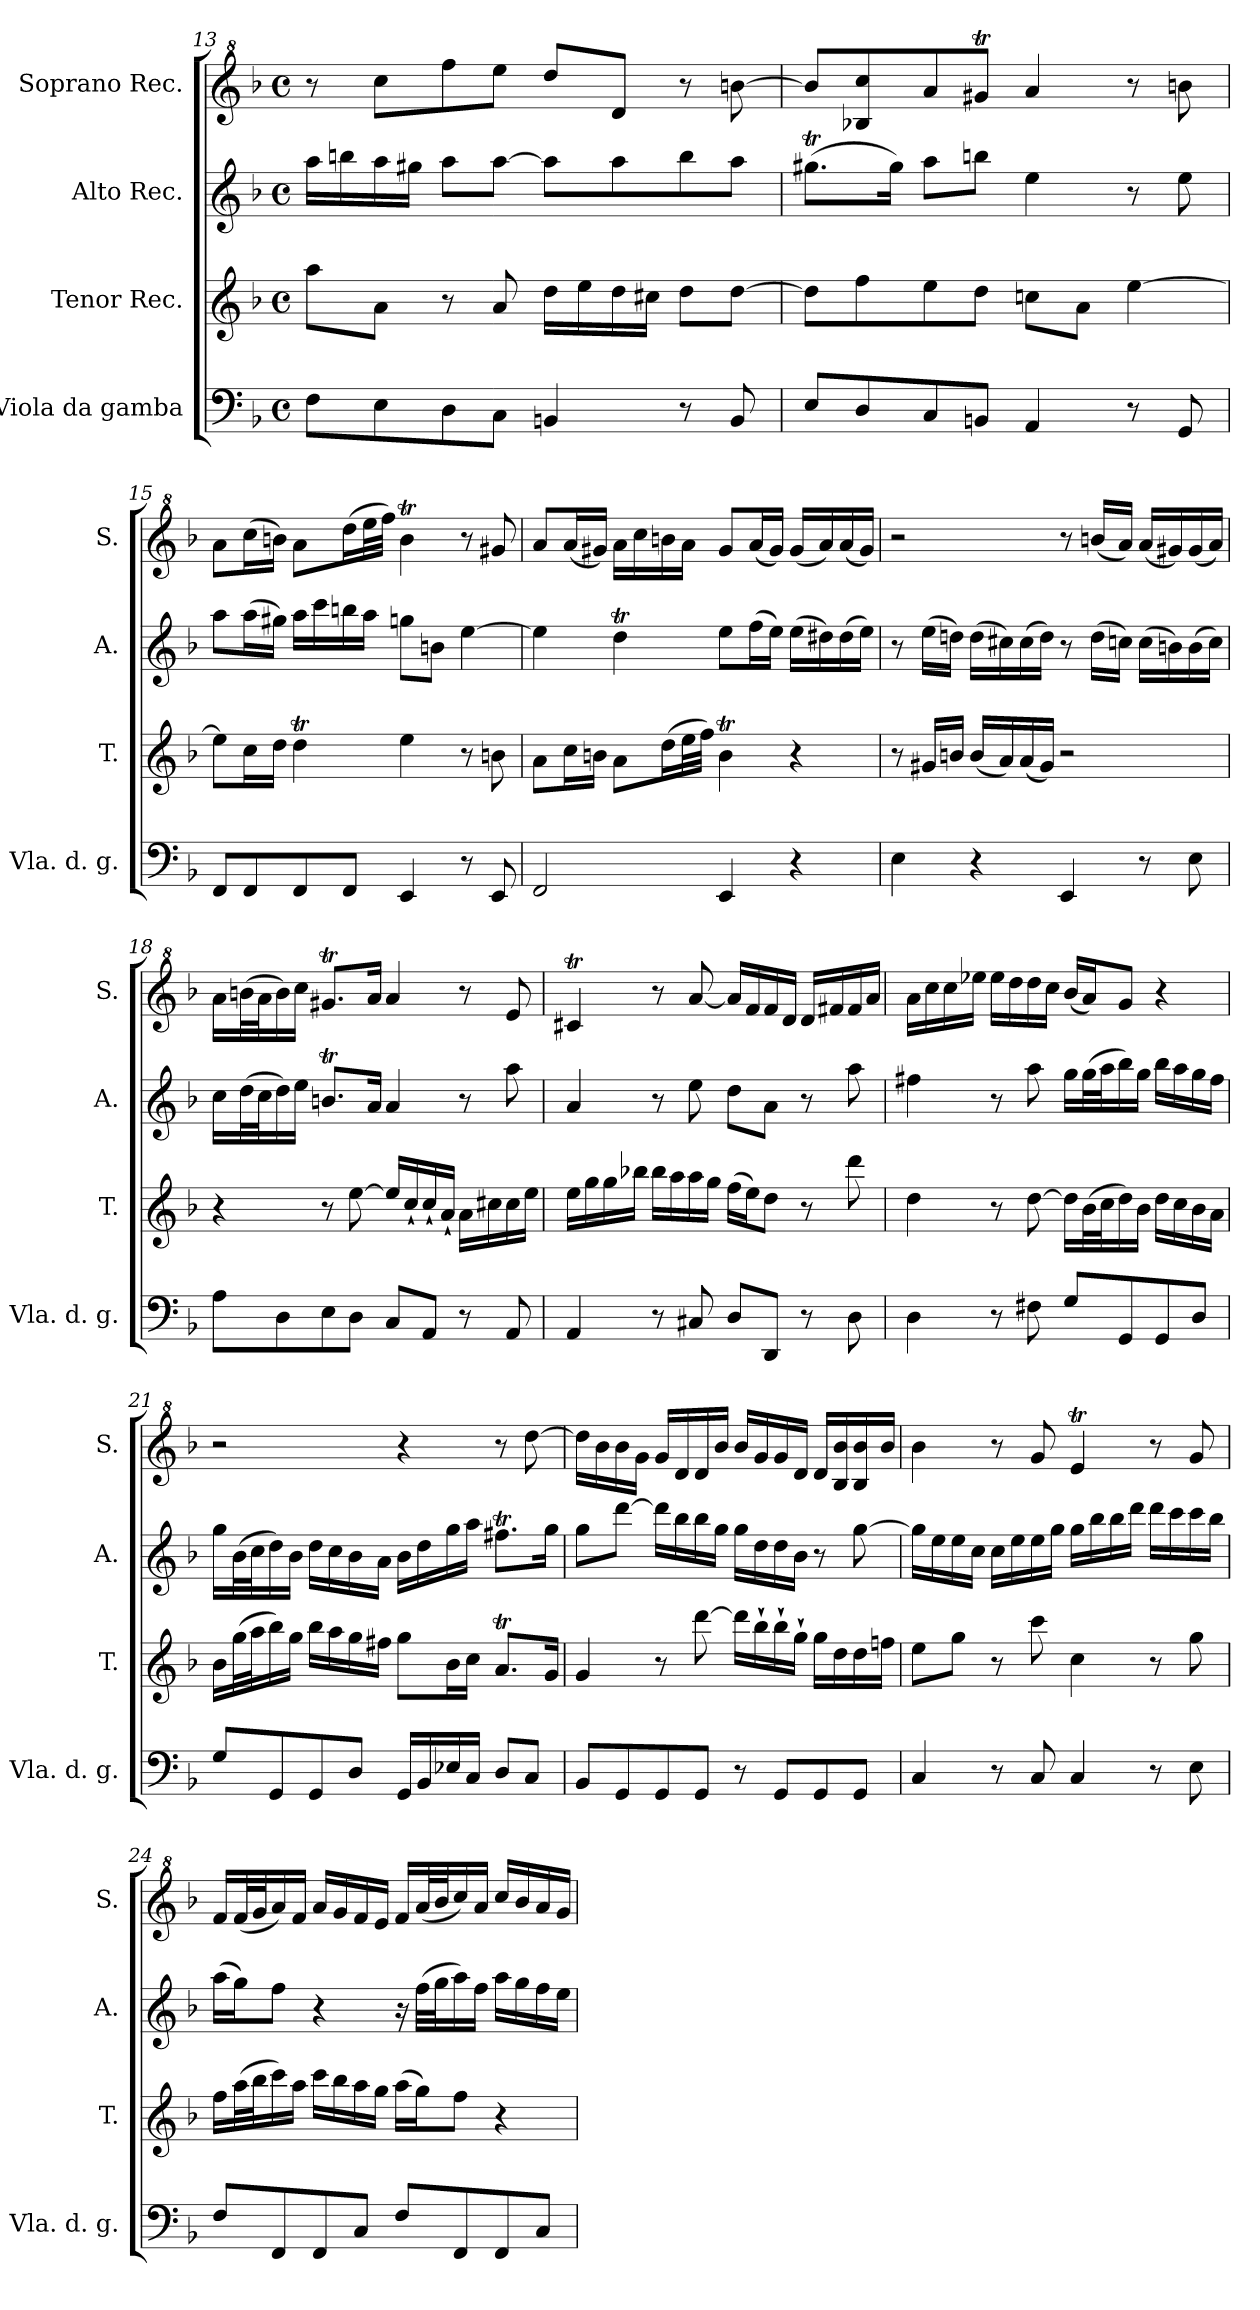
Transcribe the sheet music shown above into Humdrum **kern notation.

**kern	**kern	**kern	**kern
*part4	*part3	*part2	*part1
*staff4	*staff3	*staff2	*staff1
*I"Viola da gamba	*I"Tenor Rec.	*I"Alto Rec.	*I"Soprano Rec.
*I'Vla. d. g.	*I'T.	*I'A.	*I'S.
!!LO:LB:g=z
*clefF4	*clefG2	*clefG2	*clefG^2
*k[b-]	*k[b-]	*k[b-]	*k[b-]
*M4/4	*M4/4	*M4/4	*M4/4
*met(c)	*met(c)	*met(c)	*met(c)
=13	=13	=13	=13
8F\L	8aa\L	16aa\LL	8r
.	.	16bbn\	.
8E\	8a\J	16aa\	8ccc\L
.	.	16gg#X\JJ	.
8D\	8r	8aa\L	8fff\
8C\J	8a/	[8aa\J	8eee\J
4BBn/	16dd\LL	8aa\L]	8ddd/L
.	16ee\	.	.
.	16dd\	8aa\	8dd/J
.	16cc#X\JJ	.	.
8r	8dd\L	8bb\	8r
8BB/	[8dd\J	8aa\J	[8bbn\
=14	=14	=14	=14
8E/L	8dd\L]	(>8.gg#Xt\L	8bb/L]
8D/	8ff\	.	8b-X/ 8ccc/
.	.	16gg#\Jk)	.
8C/	8ee\	8aa\L	8aa/
8BBn/J	8dd\J	8bbn\J	8gg#Xt/J
4AA/	8ccn\L	4ee\	4aa/
.	8a\J	.	.
8r	[4ee\	8r	8r
8GG/	.	8ee\	8bbn\
=15	=15	=15	=15
8FF/L	8ee\L]	8aa\L	8aa\L
8FF/	16cc\L	(>16aa\L	(>16ccc\L
.	16dd\JJ	16gg#X\JJ)	16bbn\JJ)
8FF/	4ddT\	16aa\LL	8aa\L
.	.	16ccc\	.
8FF/J	.	16bbn\	(>16ddd\L
.	.	16aa\JJ	32eee\L
.	.	.	32fff\JJJ)
4EE/	4ee\	8ggn\L	4bbt\
.	.	8bn\J	.
8r	8r	[4ee\	8r
8EE/	8bn\	.	8gg#X/
=16	=16	=16	=16
2FF/	8a\L	4ee\]	8aa/L
.	16cc\L	.	(<16aa/L
.	16bn\JJ	.	16gg#X/JJ)
.	8a\L	4ddT\	16aa\LL
.	.	.	16ccc\
.	(>16dd\L	.	16bbn\
.	32ee\L	.	16aa\JJ
.	32ff\JJJ)	.	.
4EE/	4bt\	8ee\L	8gg#/L
.	.	(>16ff\L	(<16aa/L
.	.	16ee\JJ)	16gg#/JJ)
4r	4r	(>16ee\LL	(<16gg#/LL
.	.	16dd#X\)	16aa/)
.	.	(>16dd#\	(<16aa/
.	.	16ee\JJ)	16gg#/JJ)
!!LO:PB:g=z
=17	=17	=17	=17
4E\	8r	8r	2r
.	16g#X/LL	(>16ee\LL	.
.	16bn/JJ	16ddn\JJ)	.
4r	(<16b/LL	(>16dd\LL	.
.	16a/)	16cc#X\)	.
.	(<16a/	(>16cc#\	.
.	16g#/JJ)	16dd\JJ)	.
4EE/	2r	8r	8r
.	.	(>16dd\LL	(<16bbn/LL
.	.	16ccn\JJ)	16aa/JJ)
8r	.	(>16cc\LL	(<16aa/LL
.	.	16bn\)	16gg#X/)
8E\	.	(>16b\	(<16gg#/
.	.	16cc\JJ)	16aa/JJ)
=18	=18	=18	=18
8A\L	4r	16cc\LL	16aa\LL
.	.	(>32dd\L	(>32bbn\L
.	.	32cc\J	32aa\J
8D\	.	16dd\)	16bb\)
.	.	16ee\JJ	16ccc\JJ
8E\	8r	8.bnt/L	8.gg#Xt/L
8D\J	[8ee\	.	.
.	.	16a/Jk	16aa/Jk
8C/L	16ee/LL]	4a/	4aa/
.	16cc`/	.	.
8AA/J	16cc`/	.	.
.	16a`/JJ	.	.
8r	16a\LL	8r	8r
.	16cc#X\	.	.
8AA/	16cc#\	8aa\	8ee/
.	16ee\JJ	.	.
=19	=19	=19	=19
4AA/	16ee\LL	4a/	4cc#Xt/
.	16gg\	.	.
.	16gg\	.	.
.	16bb-X\JJ	.	.
8r	16bb-\LL	8r	8r
.	16aa\	.	.
8C#X/	16aa\	8ee\	[8aa/
.	16gg\JJ	.	.
8D/L	(>16ff\LL	8dd\L	16aa/LL]
.	16ee\J)	.	16ff/
8DD/J	8dd\J	8a\J	16ff/
.	.	.	16dd/JJ
8r	8r	8r	16dd/LL
.	.	.	16ff#X/
8D\	8ddd\	8aa\	16ff#/
.	.	.	16aa/JJ
=20	=20	=20	=20
4D\	4dd\	4ff#X\	16aa\LL
.	.	.	16ccc\
.	.	.	16ccc\
.	.	.	16eee-X\JJ
8r	8r	8r	16eee-\LL
.	.	.	16ddd\
8F#X\	[8dd\	8aa\	16ddd\
.	.	.	16ccc\JJ
8G/L	16dd\LL]	16gg\LL	(<16bb-/LL
.	(>32b-\L	(>32gg\L	16aa/J)
.	32cc\J	32aa\J	.
8GG/	16dd\)	16bb-\)	8gg/J
.	16b-\JJ	16gg\JJ	.
8GG/	16dd\LL	16bb-\LL	4r
.	16cc\	16aa\	.
8D/J	16b-\	16gg\	.
.	16a\JJ	16ff#\JJ	.
!!LO:LB:g=z
=21	=21	=21	=21
8G/L	16b-\LL	16gg\LL	2r
.	(>32gg\L	(>32b-\L	.
.	32aa\J	32cc\J	.
8GG/	16bb-\)	16dd\)	.
.	16gg\JJ	16b-\JJ	.
8GG/	16bb-\LL	16dd\LL	.
.	16aa\	16cc\	.
8D/J	16gg\	16b-\	.
.	16ff#X\JJ	16a\JJ	.
16GG/LL	8gg\L	16b-\LL	4r
16BB-/	.	16dd\	.
16E-X/	16b-\L	16gg\	.
16C/JJ	16cc\JJ	16aa\JJ	.
8D/L	8.at/L	8.ff#Xt\L	8r
8C/J	.	.	[8ddd\
.	16g/Jk	16gg\Jk	.
=22	=22	=22	=22
8BB-/L	4g/	8gg\L	16ddd\LL]
.	.	.	16bb-\
8GG/	.	[8ddd\J	16bb-\
.	.	.	16gg\JJ
8GG/	8r	16ddd\LL]	16gg/LL
.	.	16bb-\	16dd/
8GG/J	[8ddd\	16bb-\	16dd/
.	.	16gg\JJ	16bb-/JJ
8r	16ddd\LL]	16gg\LL	16bb-/LL
.	16bb-`\	16dd\	16gg/
8GG/L	16bb-`\	16dd\	16gg/
.	16gg`\JJ	16b-\JJ	16dd/JJ
8GG/	16gg\LL	8r	16dd/LL
.	16dd\	.	16b-/ 16bb-/
8GG/J	16dd\	[8gg\	16b-/ 16bb-/
.	16ffn\JJ	.	16bb-/JJ
=23	=23	=23	=23
4C/	8ee\L	16gg\LL]	4bb-\
.	.	16ee\	.
.	8gg\J	16ee\	.
.	.	16cc\JJ	.
8r	8r	16cc\LL	8r
.	.	16ee\	.
8C/	8ccc\	16ee\	8gg/
.	.	16gg\JJ	.
4C/	4cc\	16gg\LL	4eet/
.	.	16bb-\	.
.	.	16bb-\	.
.	.	16ddd\JJ	.
8r	8r	16ddd\LL	8r
.	.	16ccc\	.
8E\	8gg\	16ccc\	8gg/
.	.	16bb-\JJ	.
=24	=24	=24	=24
8F/L	16ff\LL	(>16aa\LL	16ff/LL
.	(>32aa\L	16gg\J)	(<32ff/L
.	32bb-\J	.	32gg/J
8FF/	16ccc\)	8ff\J	16aa/)
.	16aa\JJ	.	16ff/JJ
8FF/	16ccc\LL	4r	16aa/LL
.	16bb-\	.	16gg/
8C/J	16aa\	.	16ff/
.	16gg\JJ	.	16ee/JJ
8F/L	(>16aa\LL	16r	16ff/LL
.	16gg\J)	(>32ff\LLL	(<32aa/L
.	.	32gg\J	32bb-/J
8FF/	8ff\J	16aa\)	16ccc/)
.	.	16ff\JJ	16aa/JJ
8FF/	4r	16aa\LL	16ccc/LL
.	.	16gg\	16bb-/
8C/J	.	16ff\	16aa/
.	.	16ee\JJ	16gg/JJ
=	=	=	=
*-	*-	*-	*-
